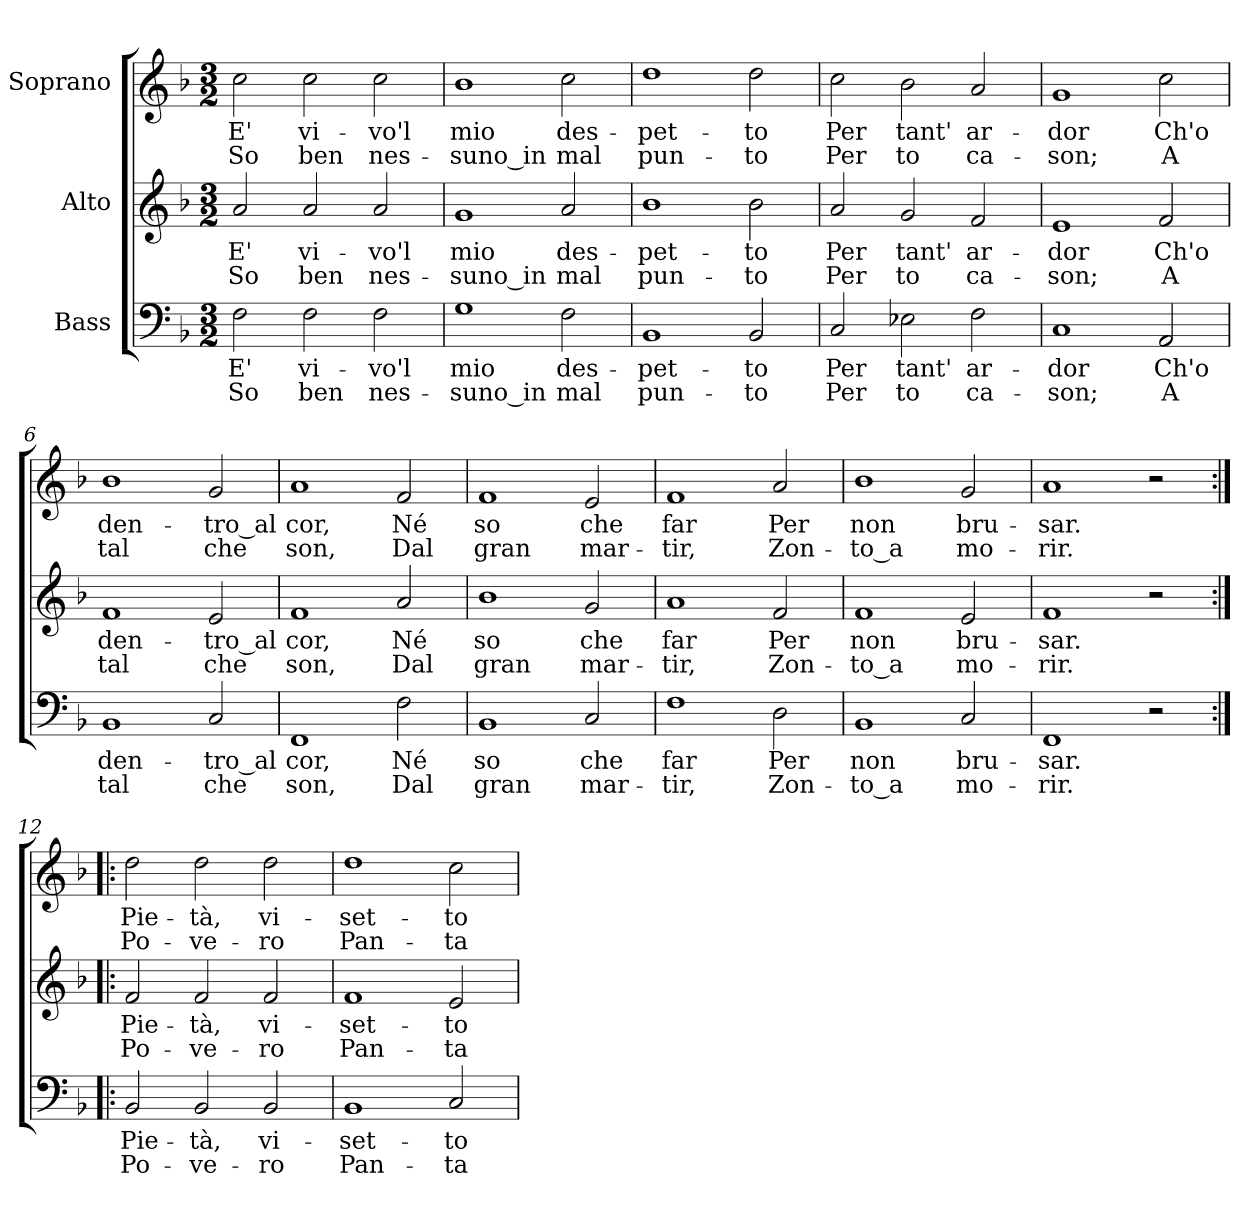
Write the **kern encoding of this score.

**kern	**text	**text	**kern	**text	**text	**kern	**text	**text
*part3	*part3	*part3	*part2	*part2	*part2	*part1	*part1	*part1
*staff3	*staff3	*staff3	*staff2	*staff2	*staff2	*staff1	*staff1	*staff1
*I"Bass	*	*	*I"Alto	*	*	*I"Soprano	*	*
*clefF4	*	*	*clefG2	*	*	*clefG2	*	*
*k[b-]	*	*	*k[b-]	*	*	*k[b-]	*	*
*d:	*	*	*d:	*	*	*d:	*	*
*M3/2	*	*	*M3/2	*	*	*M3/2	*	*
=1	=1	=1	=1	=1	=1	=1	=1	=1
2F\	E'	So	2a/	E'	So	2cc\	E'	So
2F\	vi-	ben	2a/	vi-	ben	2cc\	vi-	ben
2F\	-vo'l	nes-	2a/	-vo'l	nes-	2cc\	-vo'l	nes-
=2	=2	=2	=2	=2	=2	=2	=2	=2
1G	mio	-suno_in	1g	mio	-suno_in	1b-	mio	-suno_in
2F\	des-	mal	2a/	des-	mal	2cc\	des-	mal
=3	=3	=3	=3	=3	=3	=3	=3	=3
1BB-	-pet-	pun-	1b-	-pet-	pun-	1dd	-pet-	pun-
2BB-/	-to	-to	2b-\	-to	-to	2dd\	-to	-to
=4	=4	=4	=4	=4	=4	=4	=4	=4
2C/	Per	Per	2a/	Per	Per	2cc\	Per	Per
2E-X\	tant'	to	2g/	tant'	to	2b-\	tant'	to
2F\	ar-	ca-	2f/	ar-	ca-	2a/	ar-	ca-
=5	=5	=5	=5	=5	=5	=5	=5	=5
1C	-dor	-son;	1e	-dor	-son;	1g	-dor	-son;
2AA/	Ch'o	A	2f/	Ch'o	A	2cc\	Ch'o	A
!!LO:LB:g=z
=6	=6	=6	=6	=6	=6	=6	=6	=6
1BB-	den-	tal	1f	den-	tal	1b-	den-	tal
2C/	-tro_al	che	2e/	-tro_al	che	2g/	-tro_al	che
=7	=7	=7	=7	=7	=7	=7	=7	=7
1FF	cor,	son,	1f	cor,	son,	1a	cor,	son,
2F\	Né	Dal	2a/	Né	Dal	2f/	Né	Dal
=8	=8	=8	=8	=8	=8	=8	=8	=8
1BB-	so	gran	1b-	so	gran	1f	so	gran
2C/	che	mar-	2g/	che	mar-	2e/	che	mar-
=9	=9	=9	=9	=9	=9	=9	=9	=9
1F	far	-tir,	1a	far	-tir,	1f	far	-tir,
2D\	Per	Zon-	2f/	Per	Zon-	2a/	Per	Zon-
=10	=10	=10	=10	=10	=10	=10	=10	=10
1BB-	non	-to_a	1f	non	-to_a	1b-	non	-to_a
2C/	bru-	mo-	2e/	bru-	mo-	2g/	bru-	mo-
!!LO:LB:g=z
=11	=11	=11	=11	=11	=11	=11	=11	=11
1FF	-sar.	-rir.	1f	-sar.	-rir.	1a	-sar.	-rir.
2r	.	.	2r	.	.	2r	.	.
=12:|!|:	=12:|!|:	=12:|!|:	=12:|!|:	=12:|!|:	=12:|!|:	=12:|!|:	=12:|!|:	=12:|!|:
2BB-/	Pie-	Po-	2f/	Pie-	Po-	2dd\	Pie-	Po-
2BB-/	-tà,	-ve-	2f/	-tà,	-ve-	2dd\	-tà,	-ve-
2BB-/	vi-	-ro	2f/	vi-	-ro	2dd\	vi-	-ro
=13	=13	=13	=13	=13	=13	=13	=13	=13
1BB-	-set-	Pan-	1f	-set-	Pan-	1dd	-set-	Pan-
2C/	-to	-ta-	2e/	-to	-ta-	2cc\	-to	-ta-
=	=	=	=	=	=	=	=	=
*-	*-	*-	*-	*-	*-	*-	*-	*-
